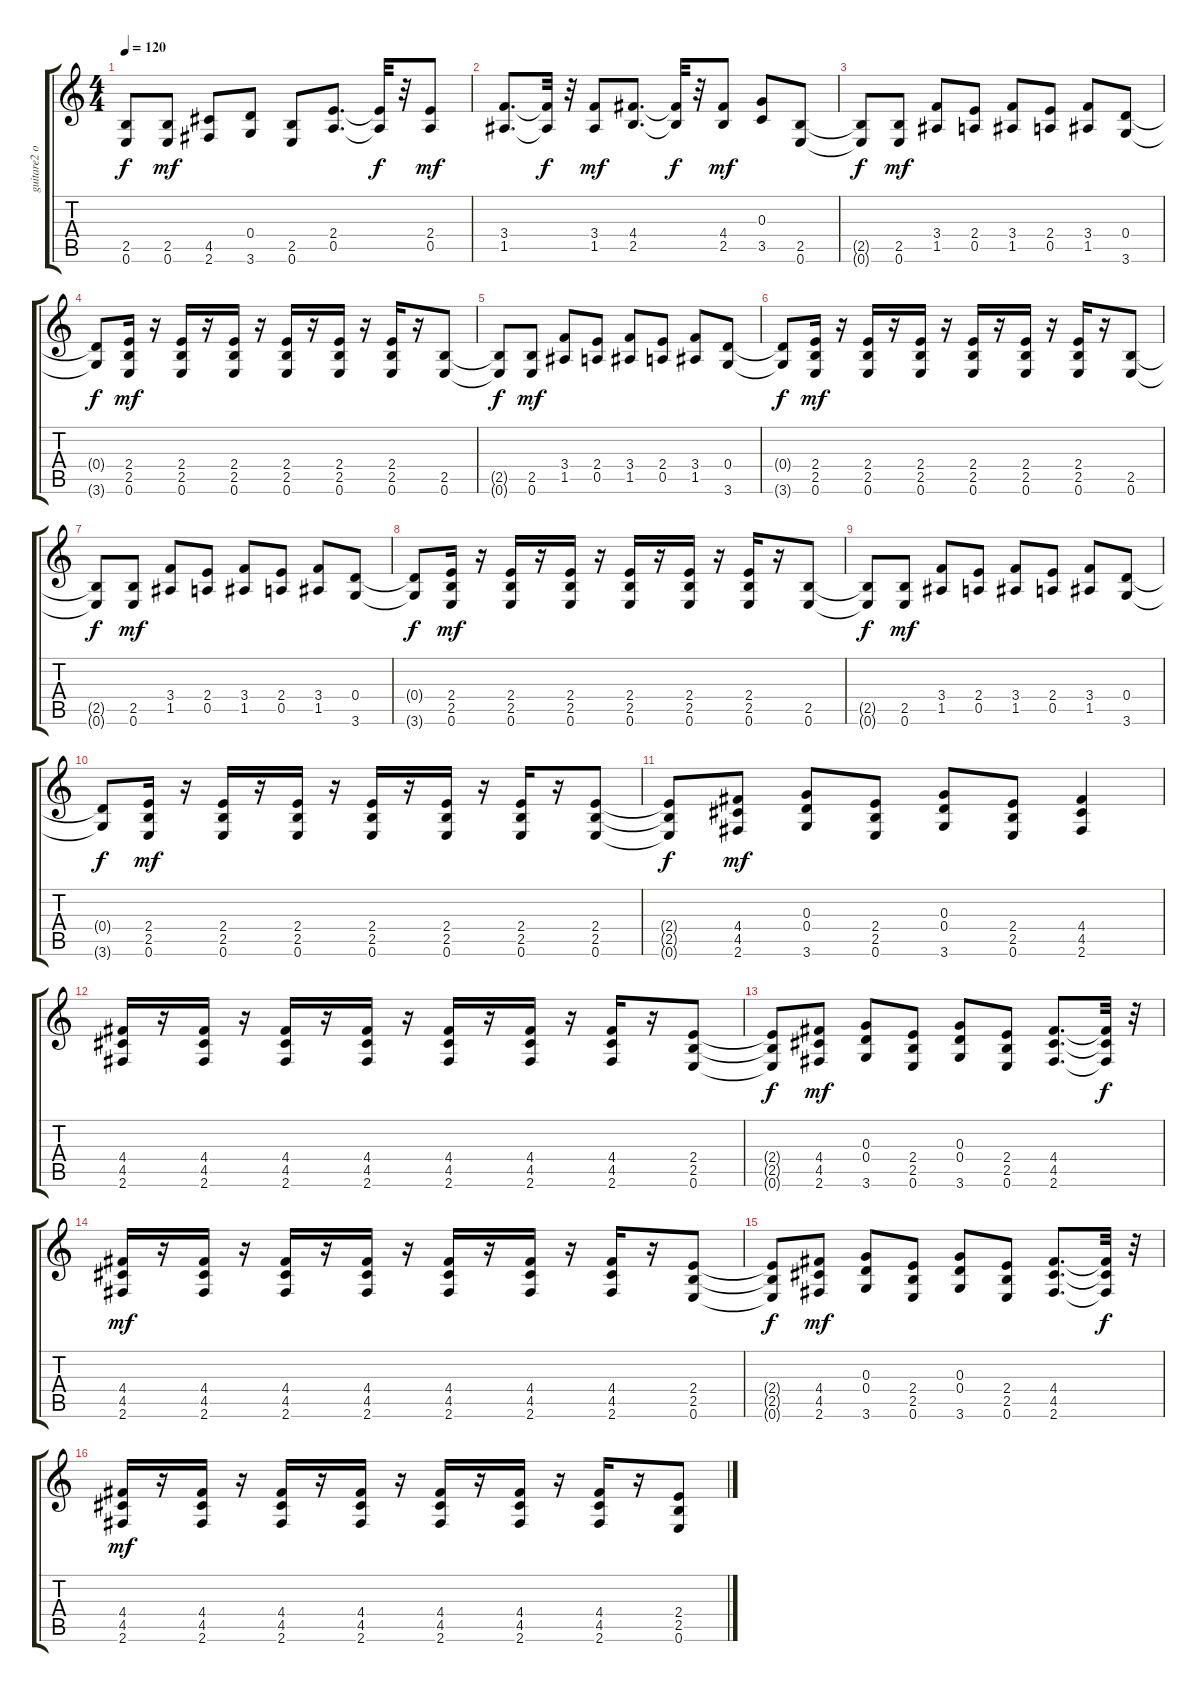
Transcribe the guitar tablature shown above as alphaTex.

\track ("guitare2 overdrive" "guitare2 o") {instrument overdrivenguitar}
\staff {score tabs}
\tuning (E4 B3 G3 D3 A2 E2) {hide}
\ts (4 4)
\tempo 120
\clef g2
\ks c
(2.5{t} 0.6{t}).8{dy f} (2.5 0.6).8{dy mf} (4.5 2.6).8 (0.4 3.6).8 (2.5 0.6).8 (2.4 0.5).8{d} (2.4{t} 0.5{t}).32{dy f} r.32 (2.4 0.5).8{dy mf} |
(3.4 1.5).8{d} (3.4{t} 1.5{t}).32{dy f} r.32 (3.4 1.5).8{dy mf} (4.4 2.5).8{d} (4.4{t} 2.5{t}).32{dy f} r.32 (4.4 2.5).8{dy mf} (0.3 3.5).8 (2.5 0.6).8 |
(2.5{t} 0.6{t}).8{dy f} (2.5 0.6).8{dy mf} (3.4 1.5).8 (2.4 0.5).8 (3.4 1.5).8 (2.4 0.5).8 (3.4 1.5).8 (0.4 3.6).8 |
(0.4{t} 3.6{t}).8{dy f} (2.4 2.5 0.6).16{dy mf} r.16 (2.4 2.5 0.6).16 r.16 (2.4 2.5 0.6).16 r.16 (2.4 2.5 0.6).16 r.16 (2.4 2.5 0.6).16 r.16 (2.4 2.5 0.6).16 r.16 (2.5 0.6).8 |
(2.5{t} 0.6{t}).8{dy f} (2.5 0.6).8{dy mf} (3.4 1.5).8 (2.4 0.5).8 (3.4 1.5).8 (2.4 0.5).8 (3.4 1.5).8 (0.4 3.6).8 |
(0.4{t} 3.6{t}).8{dy f} (2.4 2.5 0.6).16{dy mf} r.16 (2.4 2.5 0.6).16 r.16 (2.4 2.5 0.6).16 r.16 (2.4 2.5 0.6).16 r.16 (2.4 2.5 0.6).16 r.16 (2.4 2.5 0.6).16 r.16 (2.5 0.6).8 |
(2.5{t} 0.6{t}).8{dy f} (2.5 0.6).8{dy mf} (3.4 1.5).8 (2.4 0.5).8 (3.4 1.5).8 (2.4 0.5).8 (3.4 1.5).8 (0.4 3.6).8 |
(0.4{t} 3.6{t}).8{dy f} (2.4 2.5 0.6).16{dy mf} r.16 (2.4 2.5 0.6).16 r.16 (2.4 2.5 0.6).16 r.16 (2.4 2.5 0.6).16 r.16 (2.4 2.5 0.6).16 r.16 (2.4 2.5 0.6).16 r.16 (2.5 0.6).8 |
(2.5{t} 0.6{t}).8{dy f} (2.5 0.6).8{dy mf} (3.4 1.5).8 (2.4 0.5).8 (3.4 1.5).8 (2.4 0.5).8 (3.4 1.5).8 (0.4 3.6).8 |
(0.4{t} 3.6{t}).8{dy f} (2.4 2.5 0.6).16{dy mf} r.16 (2.4 2.5 0.6).16 r.16 (2.4 2.5 0.6).16 r.16 (2.4 2.5 0.6).16 r.16 (2.4 2.5 0.6).16 r.16 (2.4 2.5 0.6).16 r.16 (2.4 2.5 0.6).8 |
(2.4{t} 2.5{t} 0.6{t}).8{dy f} (4.4 4.5 2.6).8{dy mf} (0.3 0.4 3.6).8 (2.4 2.5 0.6).8 (0.3 0.4 3.6).8 (2.4 2.5 0.6).8 (4.4 4.5 2.6).4 |
(4.4 4.5 2.6).16 r.16 (4.4 4.5 2.6).16 r.16 (4.4 4.5 2.6).16 r.16 (4.4 4.5 2.6).16 r.16 (4.4 4.5 2.6).16 r.16 (4.4 4.5 2.6).16 r.16 (4.4 4.5 2.6).16 r.16 (2.4 2.5 0.6).8 |
(2.4{t} 2.5{t} 0.6{t}).8{dy f} (4.4 4.5 2.6).8{dy mf} (0.3 0.4 3.6).8 (2.4 2.5 0.6).8 (0.3 0.4 3.6).8 (2.4 2.5 0.6).8 (4.4 4.5 2.6).8{d} (4.4{t} 4.5{t} 2.6{t}).32{dy f} r.32 |
(4.4 4.5 2.6).16{dy mf} r.16 (4.4 4.5 2.6).16 r.16 (4.4 4.5 2.6).16 r.16 (4.4 4.5 2.6).16 r.16 (4.4 4.5 2.6).16 r.16 (4.4 4.5 2.6).16 r.16 (4.4 4.5 2.6).16 r.16 (2.4 2.5 0.6).8 |
(2.4{t} 2.5{t} 0.6{t}).8{dy f} (4.4 4.5 2.6).8{dy mf} (0.3 0.4 3.6).8 (2.4 2.5 0.6).8 (0.3 0.4 3.6).8 (2.4 2.5 0.6).8 (4.4 4.5 2.6).8{d} (4.4{t} 4.5{t} 2.6{t}).32{dy f} r.32 |
(4.4 4.5 2.6).16{dy mf} r.16 (4.4 4.5 2.6).16 r.16 (4.4 4.5 2.6).16 r.16 (4.4 4.5 2.6).16 r.16 (4.4 4.5 2.6).16 r.16 (4.4 4.5 2.6).16 r.16 (4.4 4.5 2.6).16 r.16 (2.4 2.5 0.6).8
